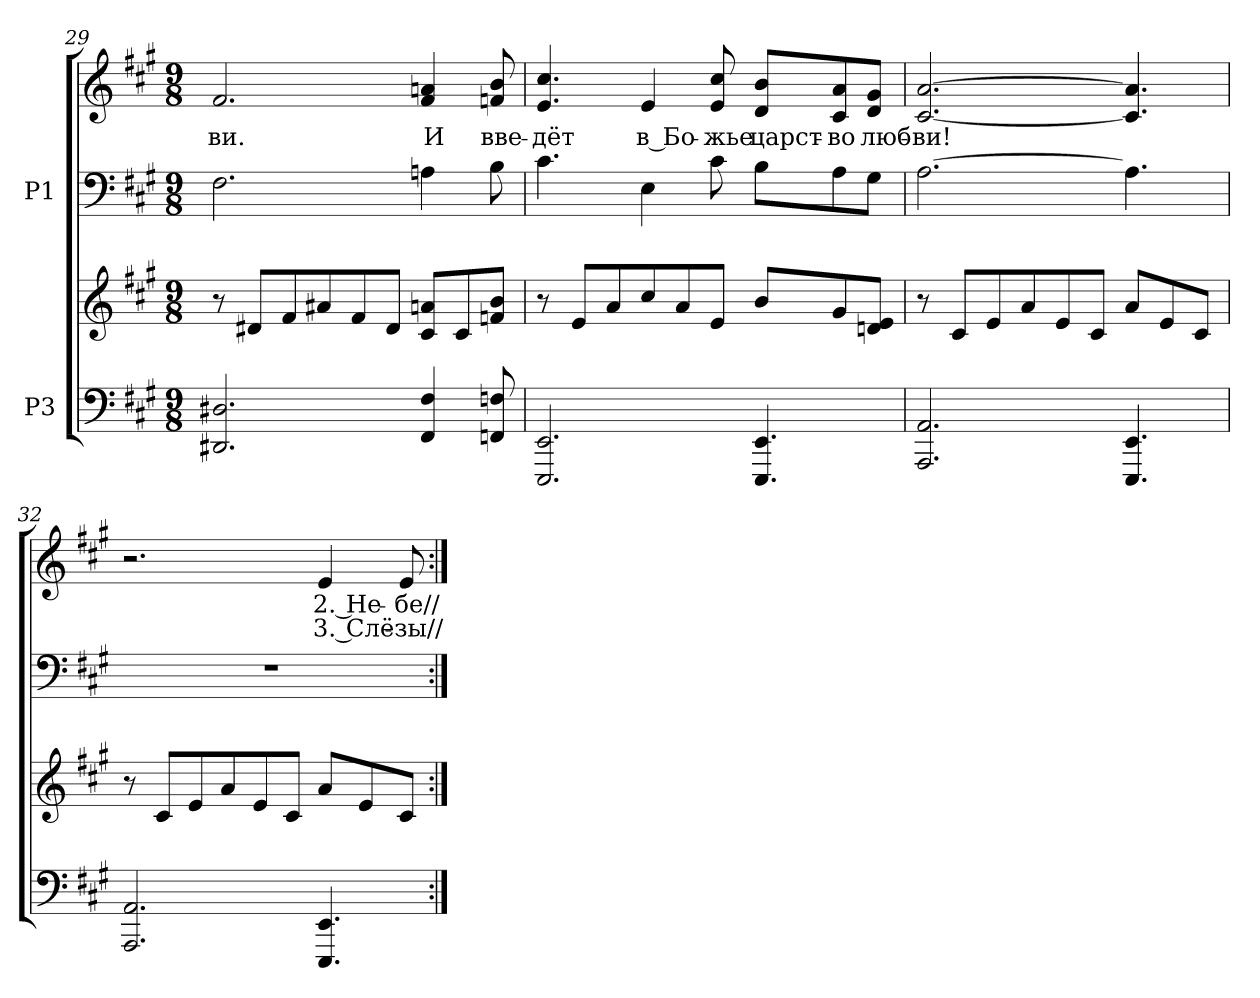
**kern	**kern	**kern	**kern	**text	**text
*part2	*part2	*part1	*part1	*part1	*part1
*staff4	*staff3	*staff2	*staff1	*staff1	*staff1
*I"P3	*	*I"P1	*	*	*
!!LO:PB:g=z
*clefF4	*clefG2	*clefF4	*clefG2	*	*
*k[f#c#g#]	*k[f#c#g#]	*k[f#c#g#]	*k[f#c#g#]	*	*
*A:	*A:	*A:	*A:	*	*
*M9/8	*M9/8	*M9/8	*M9/8	*	*
=29	=29	=29	=29	=29	=29
!	!	!	!	!LO:LY:b:color=#000000	!
2.DD#Xi/ 2.D#Xi	8r	2.F#i\	2.f#i/	-ви.	.
.	8d#Xi/L	.	.	.	.
.	8f#i/	.	.	.	.
.	8a#Xi/	.	.	.	.
.	8f#i/	.	.	.	.
.	8d#i/J	.	.	.	.
!	!	!	!	!LO:LY:b:color=#000000	!
4FF#i/ 4F#i	8c#i/ 8aniL	4Ani\	4f#i/ 4ani	И	.
.	8c#i/	.	.	.	.
!	!	!	!	!LO:LY:b:color=#000000	!
8FFni/ 8Fni	8fni/ 8biJ	8Bi\	8fni/ 8bi	вве-	.
=30	=30	=30	=30	=30	=30
!	!	!	!	!LO:LY:b:color=#000000	!
2.EEEi/ 2.EEi	8r	4.c#i\	4.ei/ 4.cc#i	-дёт	.
.	8ei/L	.	.	.	.
.	8ai/	.	.	.	.
!	!	!	!	!LO:LY:b:color=#000000	!
.	8cc#i/	4Ei\	4ei/	в Бо-	.
.	8ai/	.	.	.	.
!	!	!	!	!LO:LY:b:color=#000000	!
.	8ei/J	8c#i\	8ei/ 8cc#i	-жье	.
!	!	!	!	!LO:LY:b:color=#000000	!
4.EEEi/ 4.EEi	8bi/L	8Bi\L	8di/ 8bi/L	царст-	.
!	!	!	!	!LO:LY:b:color=#000000	!
.	8g#i/	8Ai\	8c#i/ 8ai/	-во	.
!	!	!	!	!LO:LY:b:color=#000000	!
.	8dni/ 8eiJ	8G#i\J	8di/ 8g#i/J	люб-	.
=31	=31	=31	=31	=31	=31
!	!	!	!	!LO:LY:b:color=#000000	!
2.AAAi/ 2.AAi	8r	[>2.Ai\	[<2.c#i/ [>2.ai	-ви!	.
.	8c#i/L	.	.	.	.
.	8ei/	.	.	.	.
.	8ai/	.	.	.	.
.	8ei/	.	.	.	.
.	8c#i/J	.	.	.	.
4.EEEi/ 4.EEi	8ai/L	4.Ai\]	4.c#i/] 4.ai]	.	.
.	8ei/	.	.	.	.
.	8c#i/J	.	.	.	.
!!LO:LB:g=z
=32	=32	=32	=32	=32	=32
!	!	!LO:N:vis=1	!	!	!
2.AAAi/ 2.AAi	8r	8%9r	2.r	.	.
.	8c#i/L	.	.	.	.
.	8ei/	.	.	.	.
.	8ai/	.	.	.	.
.	8ei/	.	.	.	.
.	8c#i/J	.	.	.	.
!	!	!	!	!LO:LY:b:color=#000000	!LO:LY:b:color=#000000
4.EEEi/ 4.EEi	8ai/L	.	4ei/	2. Не-	3. Слё-
.	8ei/	.	.	.	.
!	!	!	!	!LO:LY:b:color=#000000	!LO:LY:b:color=#000000
.	8c#i/J	.	8ei/	-бе//	-зы//
=:|!	=:|!	=:|!	=:|!	=:|!	=:|!
*-	*-	*-	*-	*-	*-
